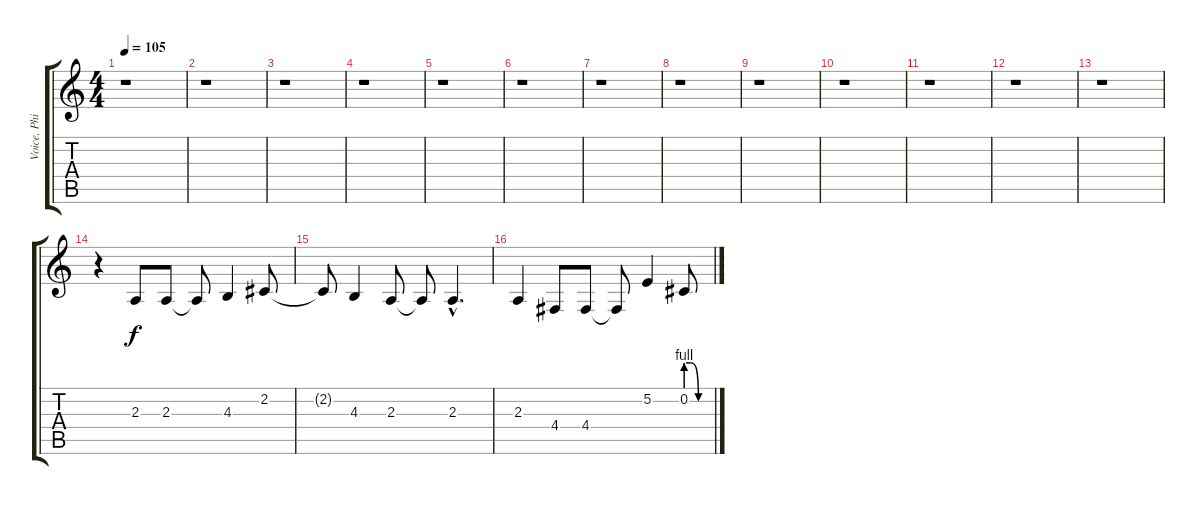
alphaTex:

\track ("Voice, Phill" "Voice, Phi") {instrument lead2sawtooth}
\staff {score tabs}
\tuning (E4 B3 G3 D3 A2 E2) {hide}
\ts (4 4)
\tempo 105
\clef g2
\ks c
r.1{dy f instrument lead2sawtooth} |
r.1 |
r.1 |
r.1 |
r.1 |
r.1 |
r.1 |
r.1 |
r.1 |
r.1 |
r.1 |
r.1 |
r.1 |
r.4 2.3.8 2.3.8 2.3{t}.8 4.3.4 2.2.8 |
2.2{t}.8 4.3.4 2.3.8 2.3{t}.8 2.3{hac}.4{d} |
2.3.4 4.4.8 4.4.8 4.4{t}.8 5.2.4 0.2{be (custom 0 4 11 4 30 0 40 0 60 0)}.8
